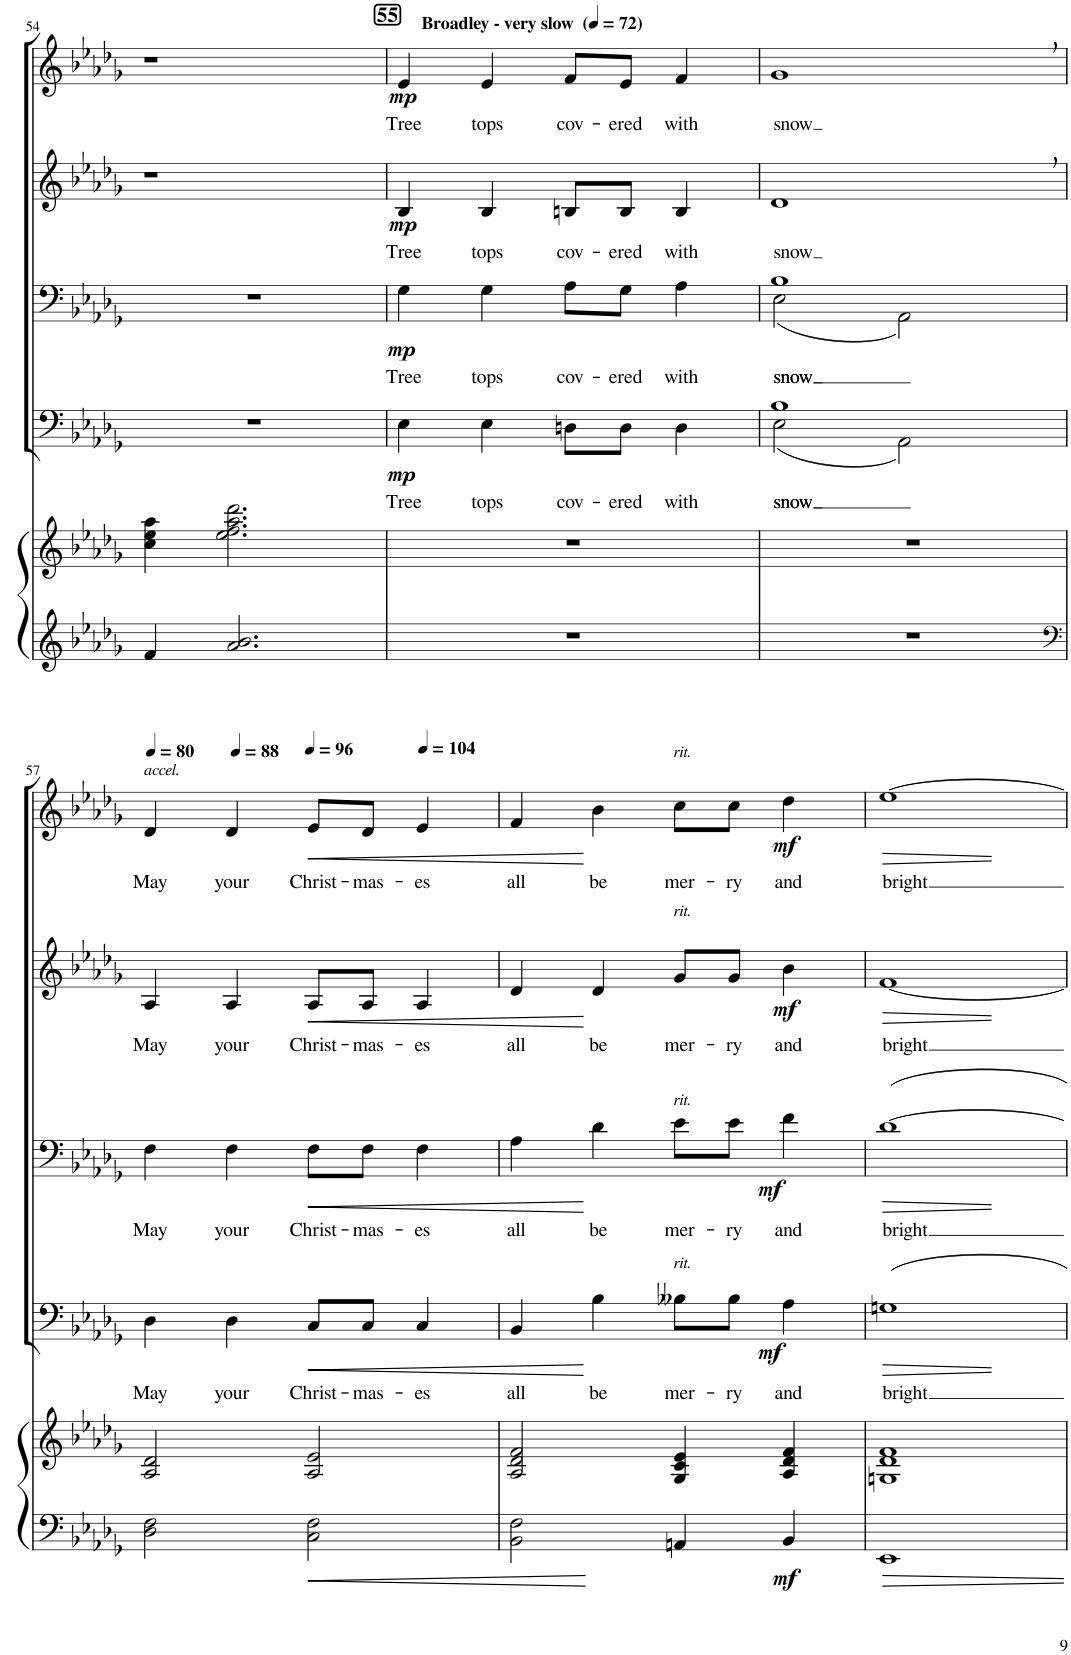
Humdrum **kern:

**kern	**kern	**dynam	**kern	**text	**dynam	**kern	**text	**dynam	**kern	**text	**dynam	**kern	**text	**dynam
*part5	*part5	*part5	*part4	*part4	*part4	*part3	*part3	*part3	*part2	*part2	*part2	*part1	*part1	*part1
*staff6	*staff5	*staff5/6	*staff4	*staff4	*staff4	*staff3	*staff3	*staff3	*staff2	*staff2	*staff2	*staff1	*staff1	*staff1
*I"Piano	*	*	*I"B.	*	*	*I"T.	*	*	*I"A.	*	*	*I"S.	*	*
*I'Pno	*	*	*	*	*	*	*	*	*	*	*	*	*	*
!!LO:PB:g=z
*clefG2	*clefG2	*	*clefF4	*	*	*clefF4	*	*	*clefG2	*	*	*clefG2	*	*
*k[b-e-a-d-g-]	*k[b-e-a-d-g-]	*	*k[b-e-a-d-g-]	*	*	*k[b-e-a-d-g-]	*	*	*k[b-e-a-d-g-]	*	*	*k[b-e-a-d-g-]	*	*
*M4/4	*M4/4	*	*M4/4	*	*	*M4/4	*	*	*M4/4	*	*	*M4/4	*	*
*met(c)	*met(c)	*	*met(c)	*	*	*met(c)	*	*	*met(c)	*	*	*met(c)	*	*
=54	=54	=54	=54	=54	=54	=54	=54	=54	=54	=54	=54	=54	=54	=54
4f/	4cc\ 4ee-\ 4aa-\	.	1r	.	.	1r	.	.	1r	.	.	1r	.	.
2.a-/ 2.b-/	2.ee-\ 2.ff\ 2.aa-\ 2.ddd-\	.	.	.	.	.	.	.	.	.	.	.	.	.
=55	=55	=55	=55	=55	=55	=55	=55	=55	=55	=55	=55	=55	=55	=55
!!LO:REH:place=s1:a:B:cj:fs=12:t=55
*	*	*	*	*	*	*	*	*	*	*	*	*MM72	*	*
!	!	!	!	!	!	!	!	!	!	!	!	!LO:TX:a:B:t=Broadley - very slow	!	!
!	!	!	!	!LO:LY:b	!LO:DY:b	!	!LO:LY:b	!LO:DY:b	!	!LO:LY:b	!LO:DY:b	!	!LO:LY:b	!LO:DY:b
1r	1r	.	4E-\	Tree	mp	4G-\	Tree	mp	4B-/	Tree	mp	4e-/	Tree	mp
!	!	!	!	!LO:LY:b	!	!	!LO:LY:b	!	!	!LO:LY:b	!	!	!LO:LY:b	!
.	.	.	4E-\	tops	.	4G-\	tops	.	4B-/	tops	.	4e-/	tops	.
!	!	!	!	!LO:LY:b	!	!	!LO:LY:b	!	!	!LO:LY:b	!	!	!LO:LY:b	!
.	.	.	8Dn\L	cov-	.	8A-\L	cov-	.	8Bn/L	cov-	.	8f/L	cov-	.
!	!	!	!	!LO:LY:b	!	!	!LO:LY:b	!	!	!LO:LY:b	!	!	!LO:LY:b	!
.	.	.	8D\J	-ered	.	8G-\J	-ered	.	8B/J	-ered	.	8e-/J	-ered	.
!	!	!	!	!LO:LY:b	!	!	!LO:LY:b	!	!	!LO:LY:b	!	!	!LO:LY:b	!
.	.	.	4D\	with	.	4A-\	with	.	4B/	with	.	4f/	with	.
=56	=56	=56	=56	=56	=56	=56	=56	=56	=56	=56	=56	=56	=56	=56
!	!	!	!	!LO:LY:b	!	!	!	!	!	!	!	!	!	!
*	*	*	*^	*	*	*	*	*	*	*	*	*	*	*
!	!	!	!	!	!LO:LY:b	!	!	!LO:LY:b	!	!	!	!	!	!	!
*	*	*	*	*	*	*	*^	*	*	*	*	*	*	*	*
!	!	!	!	!	!	!	!	!	!LO:LY:b	!	!	!LO:LY:b	!	!	!LO:LY:b	!
1r	1r	.	1B-	(2E-\	snow	.	1B-	(2E-\	snow	.	1d-,	snow	.	1g-,	snow	.
.	.	.	.	2AA-\)	.	.	.	2AA-\)	.	.	.	.	.	.	.	.
*	*	*	*v	*v	*	*	*	*	*	*	*	*	*	*	*	*
*	*	*	*	*	*	*v	*v	*	*	*	*	*	*	*	*
!!LO:LB:g=z
=57	=57	=57	=57	=57	=57	=57	=57	=57	=57	=57	=57	=57	=57	=57
*clefF4	*	*	*	*	*	*	*	*	*	*	*	*	*	*
*	*	*	*	*	*	*	*	*	*	*	*	*MM80	*	*
*	*	*	*^	*	*	*^	*	*	*	*	*	*	*	*
!	!	!	!	!	!	!	!	!	!	!	!	!	!	!LO:TX:a:i:t=accel.	!	!
!	!	!	!	!	!LO:LY:b	!	!	!	!LO:LY:b	!	!	!LO:LY:b	!	!	!LO:LY:b	!
*	*	*	*v	*v	*	*	*	*	*	*	*	*	*	*	*	*
*	*	*	*	*	*	*v	*v	*	*	*	*	*	*	*	*
2D-\ 2F\	2A-/ 2d-/	.	4D-\	May	.	4F\	May	.	4A-/	May	.	4d-/	May	.
*	*	*	*	*	*	*	*	*	*	*	*	*MM88	*	*
!	!	!	!	!LO:LY:b	!	!	!LO:LY:b	!	!	!LO:LY:b	!	!	!LO:LY:b	!
.	.	.	4D-\	your	.	4F\	your	.	4A-/	your	.	4d-/	your	.
*	*	*	*	*	*	*	*	*	*	*	*	*MM96	*	*
!	!	!	!	!LO:LY:b	!LO:HP:b	!	!LO:LY:b	!LO:HP:b	!	!LO:LY:b	!LO:HP:b	!	!LO:LY:b	!LO:HP:b
2C\ 2F\	2A-/ 2e-/	.	8C/L	Christ-	<	8F\L	Christ-	<	8A-/L	Christ-	<	8e-/L	Christ-	<
!	!	!	!	!LO:LY:b	!	!	!LO:LY:b	!	!	!LO:LY:b	!	!	!LO:LY:b	!
.	.	.	8C/J	-mas-	.	8F\J	-mas-	.	8A-/J	-mas-	.	8d-/J	-mas-	.
*	*	*	*	*	*	*	*	*	*	*	*	*MM104	*	*
!	!	!	!	!LO:LY:b	!	!	!LO:LY:b	!	!	!LO:LY:b	!	!	!LO:LY:b	!
.	.	.	4C/	-es	.	4F\	-es	.	4A-/	-es	.	4e-/	-es	.
=58	=58	=58	=58	=58	=58	=58	=58	=58	=58	=58	=58	=58	=58	=58
!	!	!	!	!LO:LY:b	!	!	!LO:LY:b	!	!	!LO:LY:b	!	!	!LO:LY:b	!
2BB-\ 2F\	2A-/ 2d-/ 2f/	.	4BB-/	all	.	4A-\	all	.	4d-/	all	.	4f/	all	.
!	!	!	!	!LO:LY:b	!	!	!LO:LY:b	!	!	!LO:LY:b	!	!	!LO:LY:b	!
.	.	.	4B-\	be	[	4d-\	be	[	4d-/	be	[	4b-\	be	[
!	!	!	!	!	!	!	!	!	!	!	!	!LO:TX:a:i:t=rit.	!	!
!	!	!	!	!	!	!	!	!	!LO:TX:a:i:t=rit.	!	!	!	!	!
!	!	!	!	!	!	!LO:TX:a:i:t=rit.	!	!	!	!	!	!	!	!
!	!	!	!LO:TX:a:i:t=rit.	!	!	!	!	!	!	!	!	!	!	!
!	!	!	!	!LO:LY:b	!	!	!LO:LY:b	!	!	!LO:LY:b	!	!	!LO:LY:b	!
4AAn/	4G-/ 4c/ 4e-/	.	8B--X\L	mer-	.	8e-\L	mer-	.	8g-/L	mer-	.	8cc\L	mer-	.
!	!	!	!	!LO:LY:b	!	!	!LO:LY:b	!	!	!LO:LY:b	!	!	!LO:LY:b	!
.	.	.	8B--\J	-ry	.	8e-\J	-ry	.	8g-/J	-ry	.	8cc\J	-ry	.
!	!	!LO:DY:b=2	!	!LO:LY:b	!LO:DY:b	!	!LO:LY:b	!LO:DY:b	!	!LO:LY:b	!LO:DY:b	!	!LO:LY:b	!LO:DY:b
4BB-/	4A-/ 4d-/ 4f/	mf	4A-\	and	mf	4f\	and	mf	4b-\	and	mf	4dd-\	and	mf
=59	=59	=59	=59	=59	=59	=59	=59	=59	=59	=59	=59	=59	=59	=59
!	!	!	!	!LO:LY:b	!	!	!LO:LY:b	!	!	!LO:LY:b	!	!	!LO:LY:b	!
1EE-	1Gn 1d- 1f	.	1Gn	bright	.	[1d-	bright	.	[1f	bright	.	[1ee-	bright	.
=	=	=	=	=	=	=	=	=	=	=	=	=	=	=
*-	*-	*-	*-	*-	*-	*-	*-	*-	*-	*-	*-	*-	*-	*-
